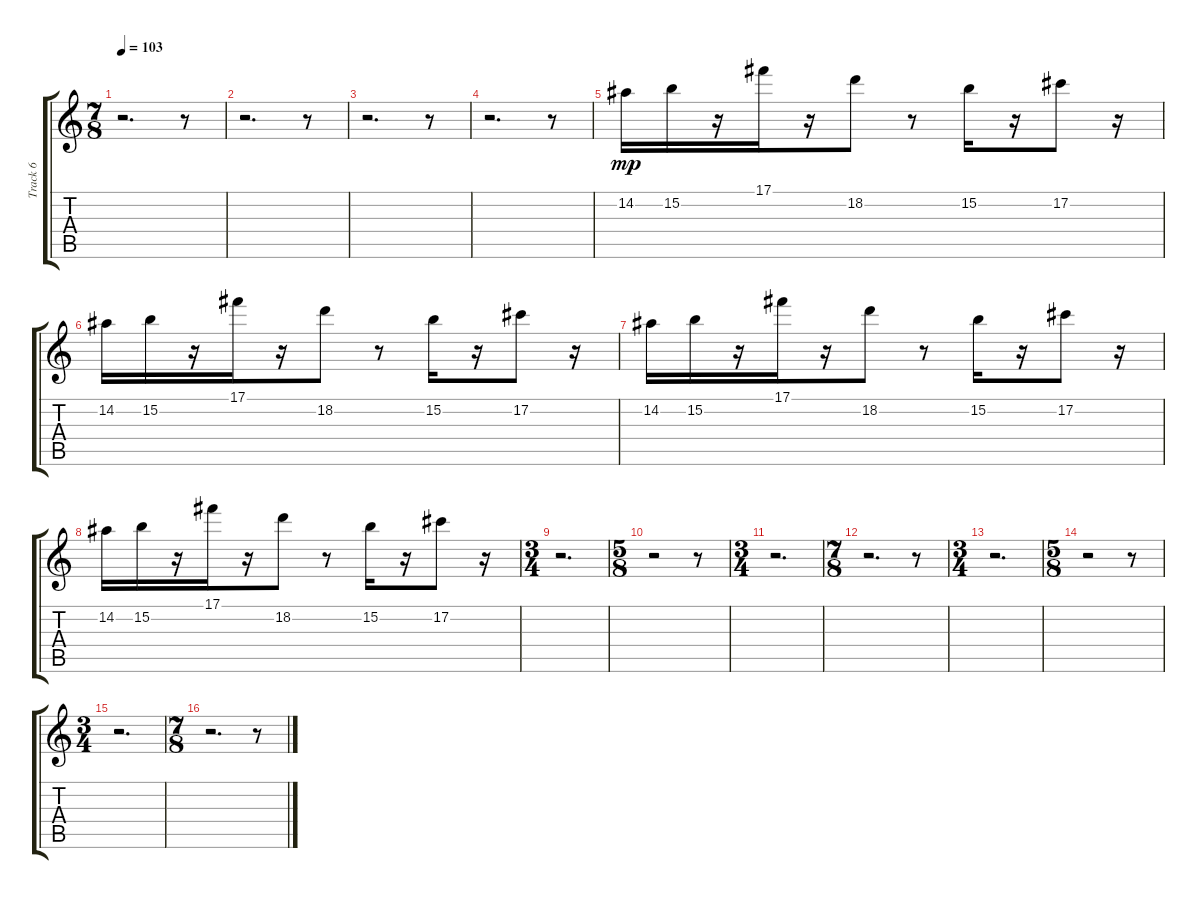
\track ("Track 6" "Track 6") {instrument electricguitarmuted}
\staff {score tabs}
\tuning (Db4 Ab3 E3 B2 Gb2 B1) {hide}
\ts (7 8)
\tempo 103
\clef g2
\ks c
r.2{d dy mp} r.8 |
r.2{d} r.8 |
r.2{d} r.8 |
r.2{d} r.8 |
14.2.16 15.2.16 r.16 17.1.16 r.16 18.2.8 r.8 15.2.16 r.16 17.2.8 r.16 |
14.2.16 15.2.16 r.16 17.1.16 r.16 18.2.8 r.8 15.2.16 r.16 17.2.8 r.16 |
14.2.16 15.2.16 r.16 17.1.16 r.16 18.2.8 r.8 15.2.16 r.16 17.2.8 r.16 |
14.2.16 15.2.16 r.16 17.1.16 r.16 18.2.8 r.8 15.2.16 r.16 17.2.8 r.16 |
\ts (3 4)
r.2{d} |
\ts (5 8)
r.2 r.8 |
\ts (3 4)
r.2{d} |
\ts (7 8)
r.2{d} r.8 |
\ts (3 4)
r.2{d} |
\ts (5 8)
r.2 r.8 |
\ts (3 4)
r.2{d} |
\ts (7 8)
r.2{d} r.8
